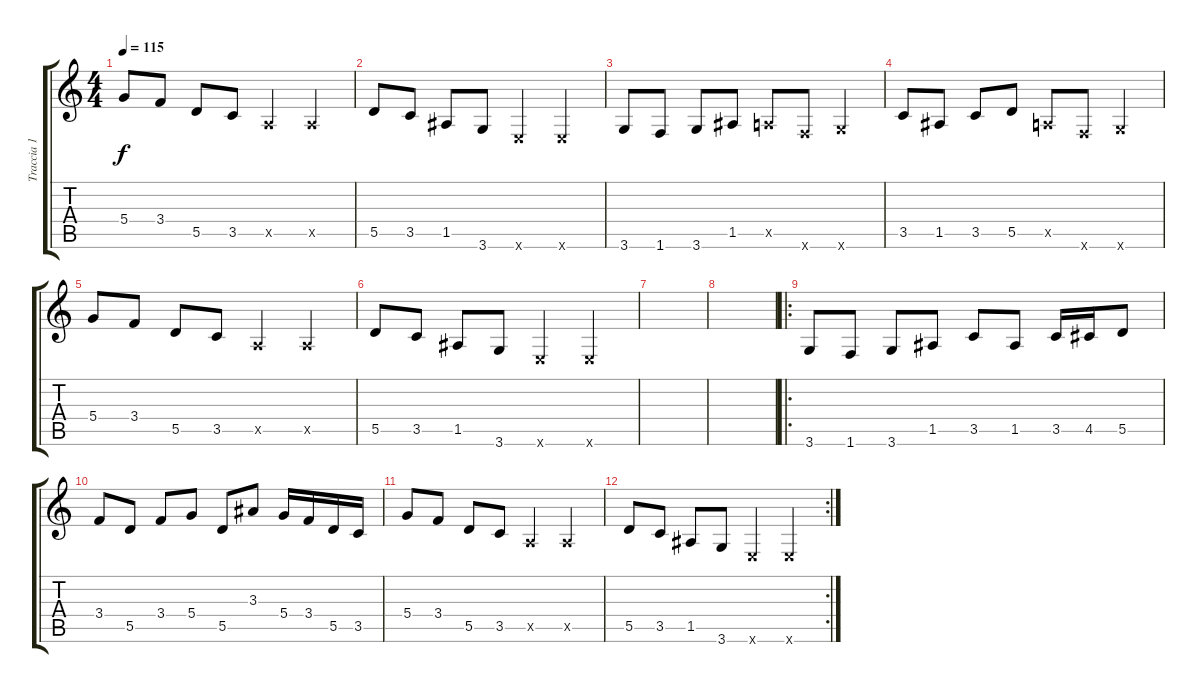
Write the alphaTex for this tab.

\track ("Traccia 1" "Traccia 1") {instrument overdrivenguitar}
\staff {score tabs}
\tuning (E4 B3 G3 D3 A2 E2) {hide}
\ts (4 4)
\tempo 115
\clef g2
\ks c
5.4.8{dy f} 3.4.8 5.5.8 3.5.8 0.5{x}.4 0.5{x}.4 |
5.5.8 3.5.8 1.5.8 3.6.8 0.6{x}.4 0.6{x}.4 |
3.6.8 1.6.8 3.6.8 1.5.8 0.5{x}.8 1.6{x}.8 3.6{x}.4 |
3.5.8 1.5.8 3.5.8 5.5.8 0.5{x}.8 1.6{x}.8 3.6{x}.4 |
5.4.8 3.4.8 5.5.8 3.5.8 0.5{x}.4 0.5{x}.4 |
5.5.8 3.5.8 1.5.8 3.6.8 0.6{x}.4 0.6{x}.4 |
|
|
\ro
3.6.8 1.6.8 3.6.8 1.5.8 3.5.8 1.5.8 3.5.16 4.5.16 5.5.8 |
3.4.8 5.5.8 3.4.8 5.4.8 5.5.8 3.3.8 5.4.16 3.4.16 5.5.16 3.5.16 |
5.4.8 3.4.8 5.5.8 3.5.8 0.5{x}.4 0.5{x}.4 |
\rc 2
5.5.8 3.5.8 1.5.8 3.6.8 0.6{x}.4 0.6{x}.4
